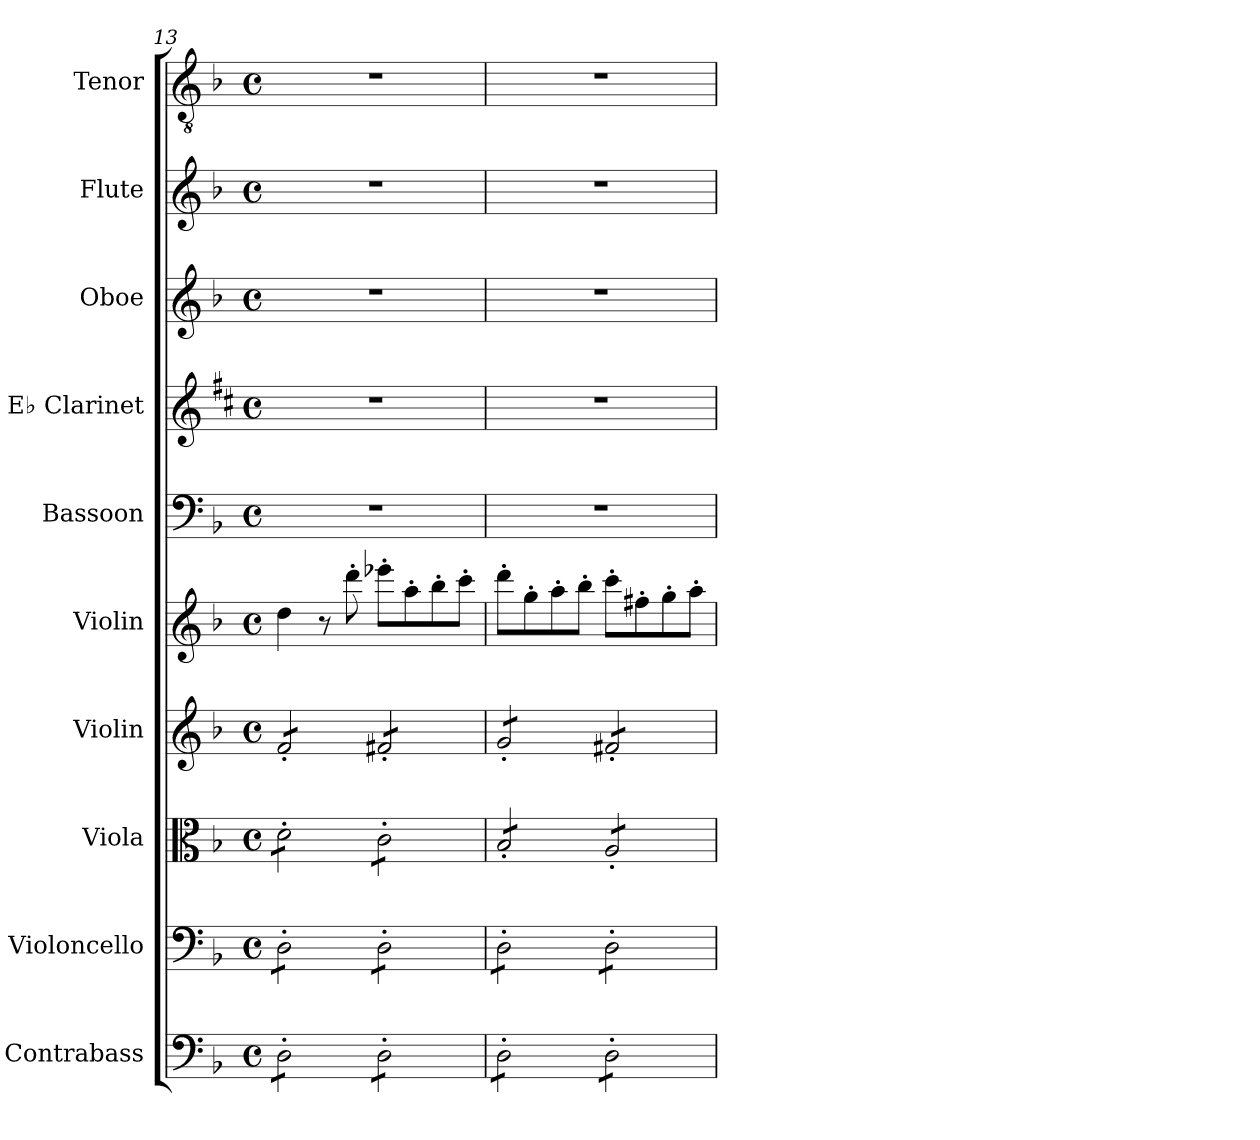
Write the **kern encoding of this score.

**kern	**kern	**kern	**kern	**kern	**kern	**kern	**kern	**kern	**kern
*part10	*part9	*part8	*part7	*part6	*part5	*part4	*part3	*part2	*part1
*staff10	*staff9	*staff8	*staff7	*staff6	*staff5	*staff4	*staff3	*staff2	*staff1
*I"Contrabass	*I"Violoncello	*I"Viola	*I"Violin	*I"Violin	*I"Bassoon	*I"E♭ Clarinet	*I"Oboe	*I"Flute	*I"Tenor
*I'Cb.	*I'Vc.	*I'Vla.	*I'Vln.	*I'Vln.	*I'Bsn.	*I'E♭ Cl.	*I'Ob.	*I'Fl.	*I'T.
!!LO:PB:g=z
*clefF4	*clefF4	*clefC3	*clefG2	*clefG2	*clefF4	*clefG2	*clefG2	*clefG2	*clefGv2
*ITrd7c12	*	*	*	*	*	*ITrd-2c-3	*	*	*
*k[b-]	*k[b-]	*k[b-]	*k[b-]	*k[b-]	*k[b-]	*k[b-]	*k[b-]	*k[b-]	*k[b-]
*M4/4	*M4/4	*M4/4	*M4/4	*M4/4	*M4/4	*M4/4	*M4/4	*M4/4	*M4/4
*met(c)	*met(c)	*met(c)	*met(c)	*met(c)	*met(c)	*met(c)	*met(c)	*met(c)	*met(c)
=13	=13	=13	=13	=13	=13	=13	=13	=13	=13
*tremolo	*	*	*	*	*	*	*	*	*
*	*tremolo	*	*	*	*	*	*	*	*
*	*	*tremolo	*	*	*	*	*	*	*
*	*	*	*tremolo	*	*	*	*	*	*
8DD'\L	8D'\L	8d'\L	8f'/L	4dd\	1r	1r	1r	1r	1r
8DD'\	8D'\	8d'\	8f'/	.	.	.	.	.	.
8DD'\	8D'\	8d'\	8f'/	8r	.	.	.	.	.
8DD'\J	8D'\J	8d'\J	8f'/J	8ddd'\	.	.	.	.	.
8DD'\L	8D'\L	8c'\L	8f#X'/L	8eee-X'\L	.	.	.	.	.
8DD'\	8D'\	8c'\	8f#X'/	8aa'\	.	.	.	.	.
8DD'\	8D'\	8c'\	8f#X'/	8bb-'\	.	.	.	.	.
8DD'\J	8D'\J	8c'\J	8f#X'/J	8ccc'\J	.	.	.	.	.
=14	=14	=14	=14	=14	=14	=14	=14	=14	=14
8DD'\L	8D'\L	8B-'/L	8g'/L	8ddd'\L	1r	1r	1r	1r	1r
8DD'\	8D'\	8B-'/	8g'/	8gg'\	.	.	.	.	.
8DD'\	8D'\	8B-'/	8g'/	8aa'\	.	.	.	.	.
8DD'\J	8D'\J	8B-'/J	8g'/J	8bb-'\J	.	.	.	.	.
8DD'\L	8D'\L	8A'/L	8f#X'/L	8ccc'\L	.	.	.	.	.
8DD'\	8D'\	8A'/	8f#X'/	8ff#X'\	.	.	.	.	.
8DD'\	8D'\	8A'/	8f#X'/	8gg'\	.	.	.	.	.
8DD'\J	8D'\J	8A'/J	8f#X'/J	8aa'\J	.	.	.	.	.
*	*	*	*Xtremolo	*	*	*	*	*	*
*	*	*Xtremolo	*	*	*	*	*	*	*
*	*Xtremolo	*	*	*	*	*	*	*	*
*Xtremolo	*	*	*	*	*	*	*	*	*
=	=	=	=	=	=	=	=	=	=
*-	*-	*-	*-	*-	*-	*-	*-	*-	*-
